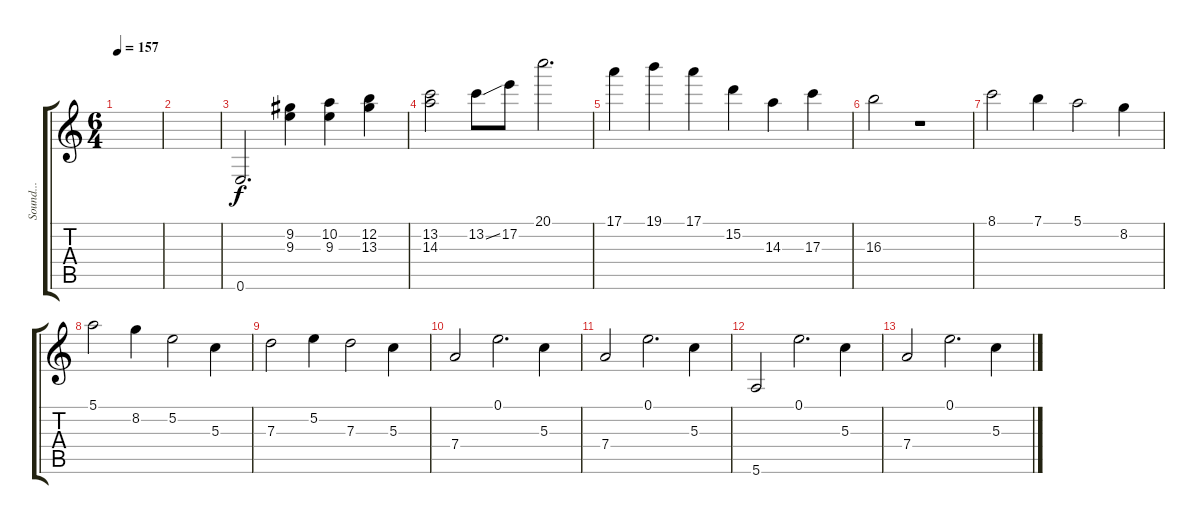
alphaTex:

\track ("Sound..." "Sound...") {instrument acousticguitarsteel}
\staff {score tabs}
\tuning (E4 B3 G3 D3 A2 E2) {hide}
\ts (6 4)
\tempo 157
\clef g2
\ks c
|
|
0.6.2{d} (9.2 9.3).4 (10.2 9.3).4 (12.2 13.3).4 |
(13.2 14.3).2 13.2{ss}.8 17.2.8 20.1.2{d} |
17.1.4 19.1.4 17.1.4 15.2.4 14.3.4 17.3.4 |
16.3.2 r.1 |
8.1.2 7.1.4 5.1.2 8.2.4 |
5.1.2 8.2.4 5.2.2 5.3.4 |
7.3.2 5.2.4 7.3.2 5.3.4 |
7.4.2 0.1.2{d} 5.3.4 |
7.4.2 0.1.2{d} 5.3.4 |
5.6.2 0.1.2{d} 5.3.4 |
7.4.2 0.1.2{d} 5.3.4
